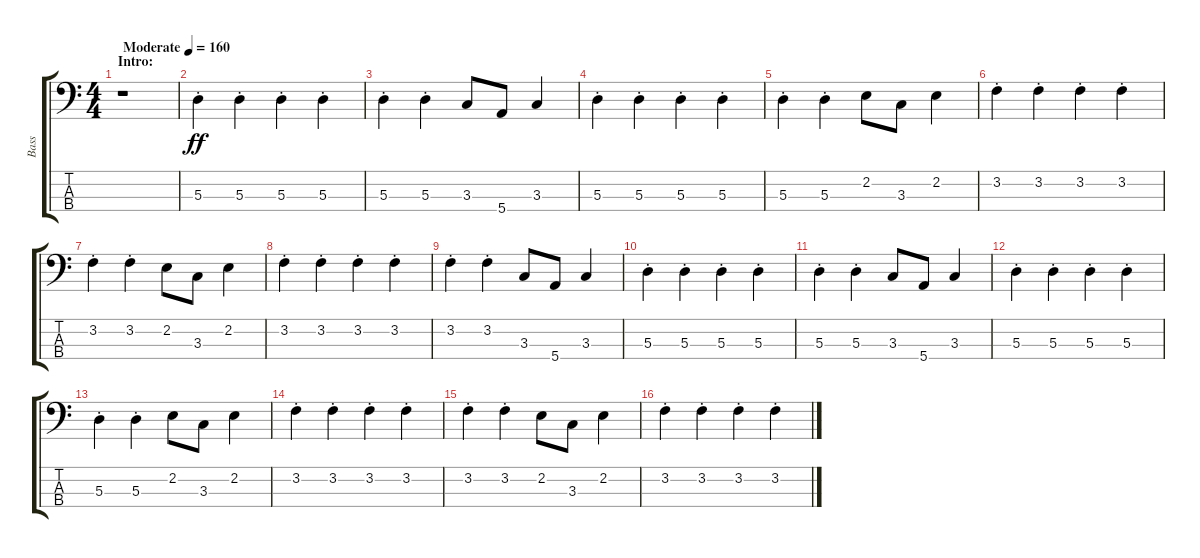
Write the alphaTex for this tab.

\track ("Bass" "Bass") {instrument electricbassfinger}
\staff {score tabs}
\tuning (G2 D2 A1 E1) {hide}
\ts (4 4)
\section ("" "Intro:")
\tempo (160 "Moderate")
\clef f4
\ks c
r.1{dy ff instrument electricbassfinger} |
5.3{st}.4 5.3{st}.4 5.3{st}.4 5.3{st}.4 |
5.3{st}.4 5.3{st}.4 3.3.8 5.4.8 3.3.4 |
5.3{st}.4 5.3{st}.4 5.3{st}.4 5.3{st}.4 |
5.3{st}.4 5.3{st}.4 2.2.8 3.3.8 2.2.4 |
3.2{st}.4 3.2{st}.4 3.2{st}.4 3.2{st}.4 |
3.2{st}.4 3.2{st}.4 2.2.8 3.3.8 2.2.4 |
3.2{st}.4 3.2{st}.4 3.2{st}.4 3.2{st}.4 |
3.2{st}.4 3.2{st}.4 3.3.8 5.4.8 3.3.4 |
5.3{st}.4 5.3{st}.4 5.3{st}.4 5.3{st}.4 |
5.3{st}.4 5.3{st}.4 3.3.8 5.4.8 3.3.4 |
5.3{st}.4 5.3{st}.4 5.3{st}.4 5.3{st}.4 |
5.3{st}.4 5.3{st}.4 2.2.8 3.3.8 2.2.4 |
3.2{st}.4 3.2{st}.4 3.2{st}.4 3.2{st}.4 |
3.2{st}.4 3.2{st}.4 2.2.8 3.3.8 2.2.4 |
3.2{st}.4 3.2{st}.4 3.2{st}.4 3.2{st}.4
